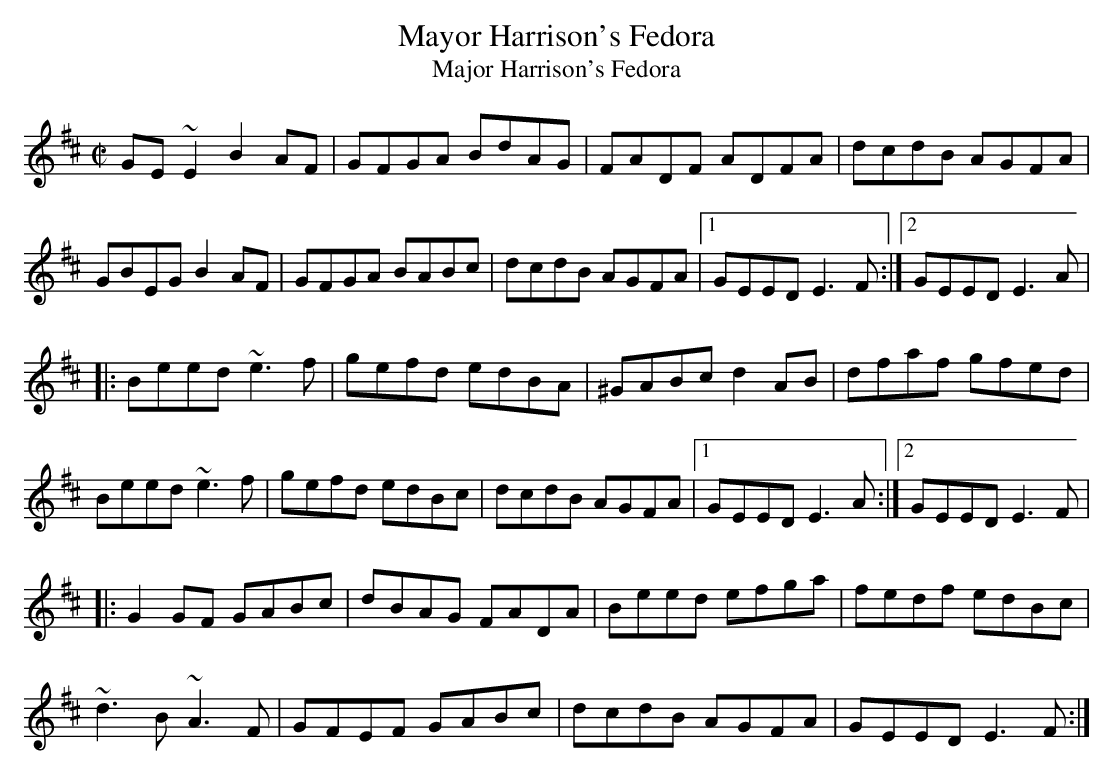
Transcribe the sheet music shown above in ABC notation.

X:1
T:Mayor Harrison's Fedora
T:Major Harrison's Fedora
M:C|
L:1/8
K:EDor
GE~E2 B2AF|GFGA BdAG|FADF ADFA|dcdB AGFA|!
GBEG B2AF|GFGA BABc|dcdB AGFA|1GEED E3F:|2GEED E3A|!
|:Beed ~e3f|gefd edBA|^GABc d2AB|dfaf gfed|!
Beed ~e3f|gefd edBc|dcdB AGFA|1GEED E3A:|2GEED E3F|!
|:G2GF GABc|dBAG FADA|Beed efga|fedf edBc|!
~d3B ~A3F|GFEF GABc|dcdB AGFA|GEED E3F:|]!
